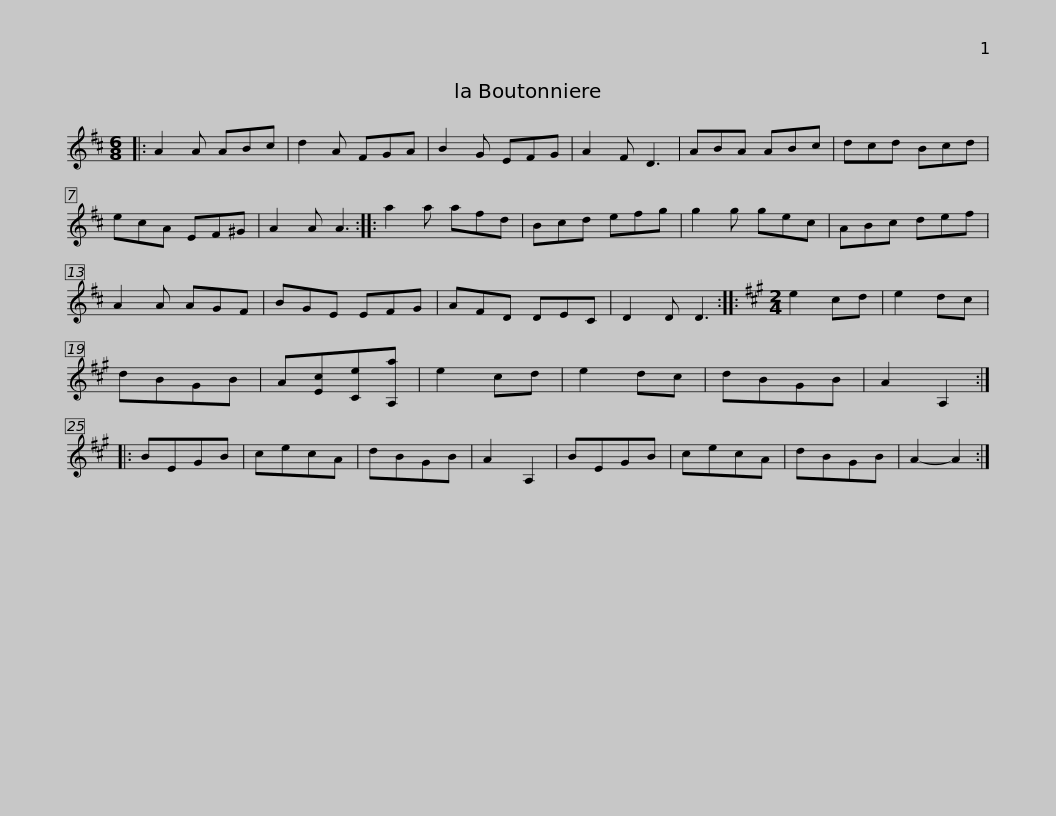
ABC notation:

X:1
L:1/8
M:6/8
I:linebreak $
K:D
V:1 treble
V:1
|: A2 A ABc | d2 A FGA | B2 G EFG | A2 F D3 | ABA ABc | %5
 dcd Bcd | ecA EF^G |$ A2 A A3 :: a2 a afd | Bcd efg | %10
 g2 g gec | ABc def | A2 A AGF | BGE EFG | AFD DEC |$ %15
 D2 D D3 ::[K:A][M:2/4] e2 cd | e2 dc | dBGB | A[Ec][Ce][A,a] | %20
 e2 cd | e2 dc | dBGB | A2 A,2 :: BEGB |$ %25
 cecA | dBGB | A2 A,2 | BEGB | cecA | %30
 dBGB | A2- A2 :| %32
